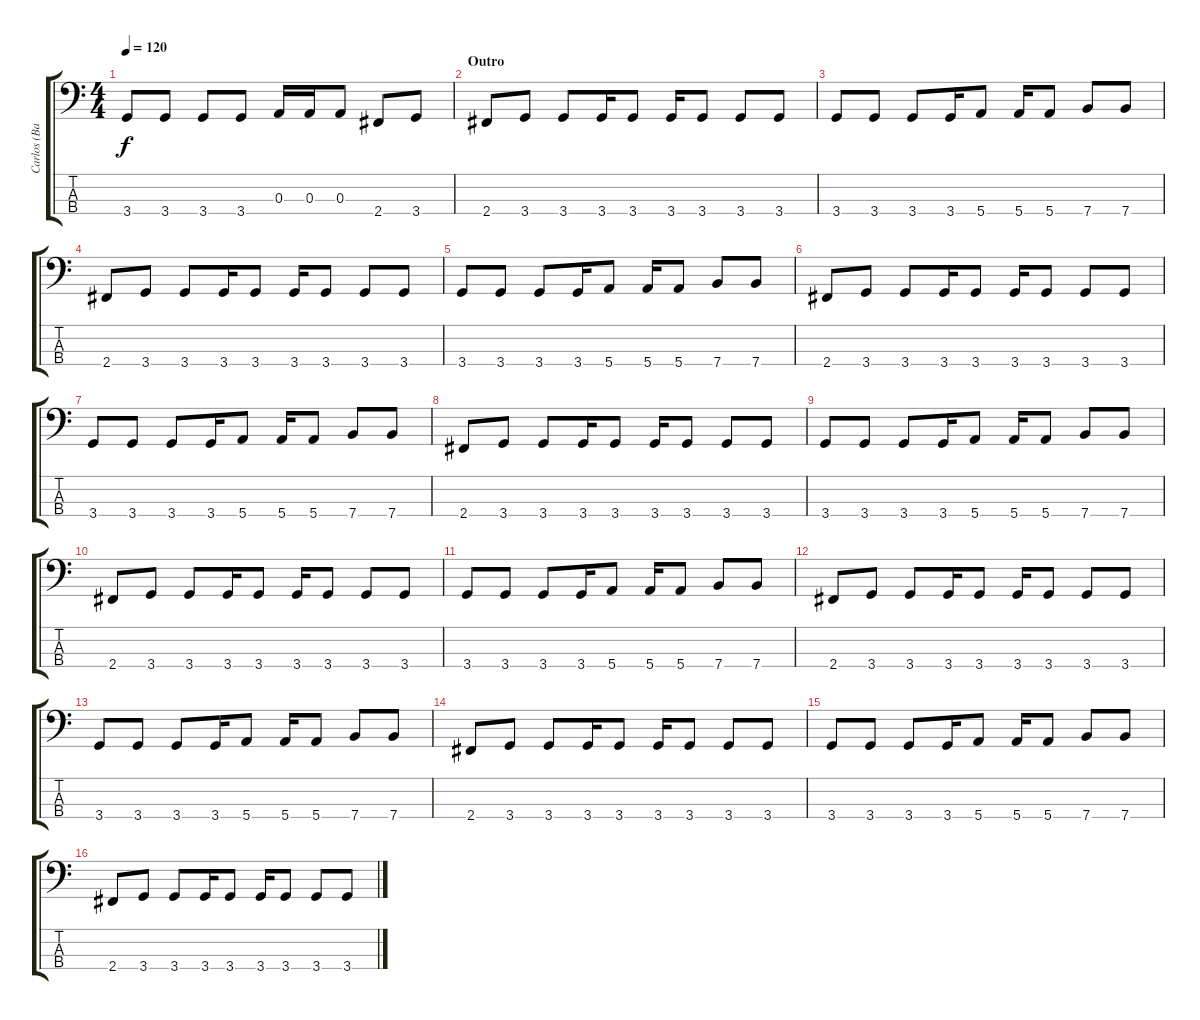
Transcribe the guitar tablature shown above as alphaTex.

\track ("Carlos (Bass)" "Carlos (Ba") {instrument electricbasspick}
\staff {score tabs}
\tuning (G2 D2 A1 E1) {hide}
\ts (4 4)
\tempo 120
\clef f4
\ks c
3.4.8{dy f} 3.4.8 3.4.8 3.4.8 0.3.16 0.3.16 0.3.8 2.4.8 3.4.8 |
\section ("" "Outro")
2.4.8 3.4.8 3.4.8 3.4.16 3.4.8 3.4.16 3.4.8 3.4.8 3.4.8 |
3.4.8 3.4.8 3.4.8 3.4.16 5.4.8 5.4.16 5.4.8 7.4.8 7.4.8 |
2.4.8 3.4.8 3.4.8 3.4.16 3.4.8 3.4.16 3.4.8 3.4.8 3.4.8 |
3.4.8 3.4.8 3.4.8 3.4.16 5.4.8 5.4.16 5.4.8 7.4.8 7.4.8 |
2.4.8 3.4.8 3.4.8 3.4.16 3.4.8 3.4.16 3.4.8 3.4.8 3.4.8 |
3.4.8 3.4.8 3.4.8 3.4.16 5.4.8 5.4.16 5.4.8 7.4.8 7.4.8 |
2.4.8 3.4.8 3.4.8 3.4.16 3.4.8 3.4.16 3.4.8 3.4.8 3.4.8 |
3.4.8 3.4.8 3.4.8 3.4.16 5.4.8 5.4.16 5.4.8 7.4.8 7.4.8 |
2.4.8 3.4.8 3.4.8 3.4.16 3.4.8 3.4.16 3.4.8 3.4.8 3.4.8 |
3.4.8 3.4.8 3.4.8 3.4.16 5.4.8 5.4.16 5.4.8 7.4.8 7.4.8 |
2.4.8 3.4.8 3.4.8 3.4.16 3.4.8 3.4.16 3.4.8 3.4.8 3.4.8 |
3.4.8 3.4.8 3.4.8 3.4.16 5.4.8 5.4.16 5.4.8 7.4.8 7.4.8 |
2.4.8 3.4.8 3.4.8 3.4.16 3.4.8 3.4.16 3.4.8 3.4.8 3.4.8 |
3.4.8 3.4.8 3.4.8 3.4.16 5.4.8 5.4.16 5.4.8 7.4.8 7.4.8 |
2.4.8 3.4.8 3.4.8 3.4.16 3.4.8 3.4.16 3.4.8 3.4.8 3.4.8
